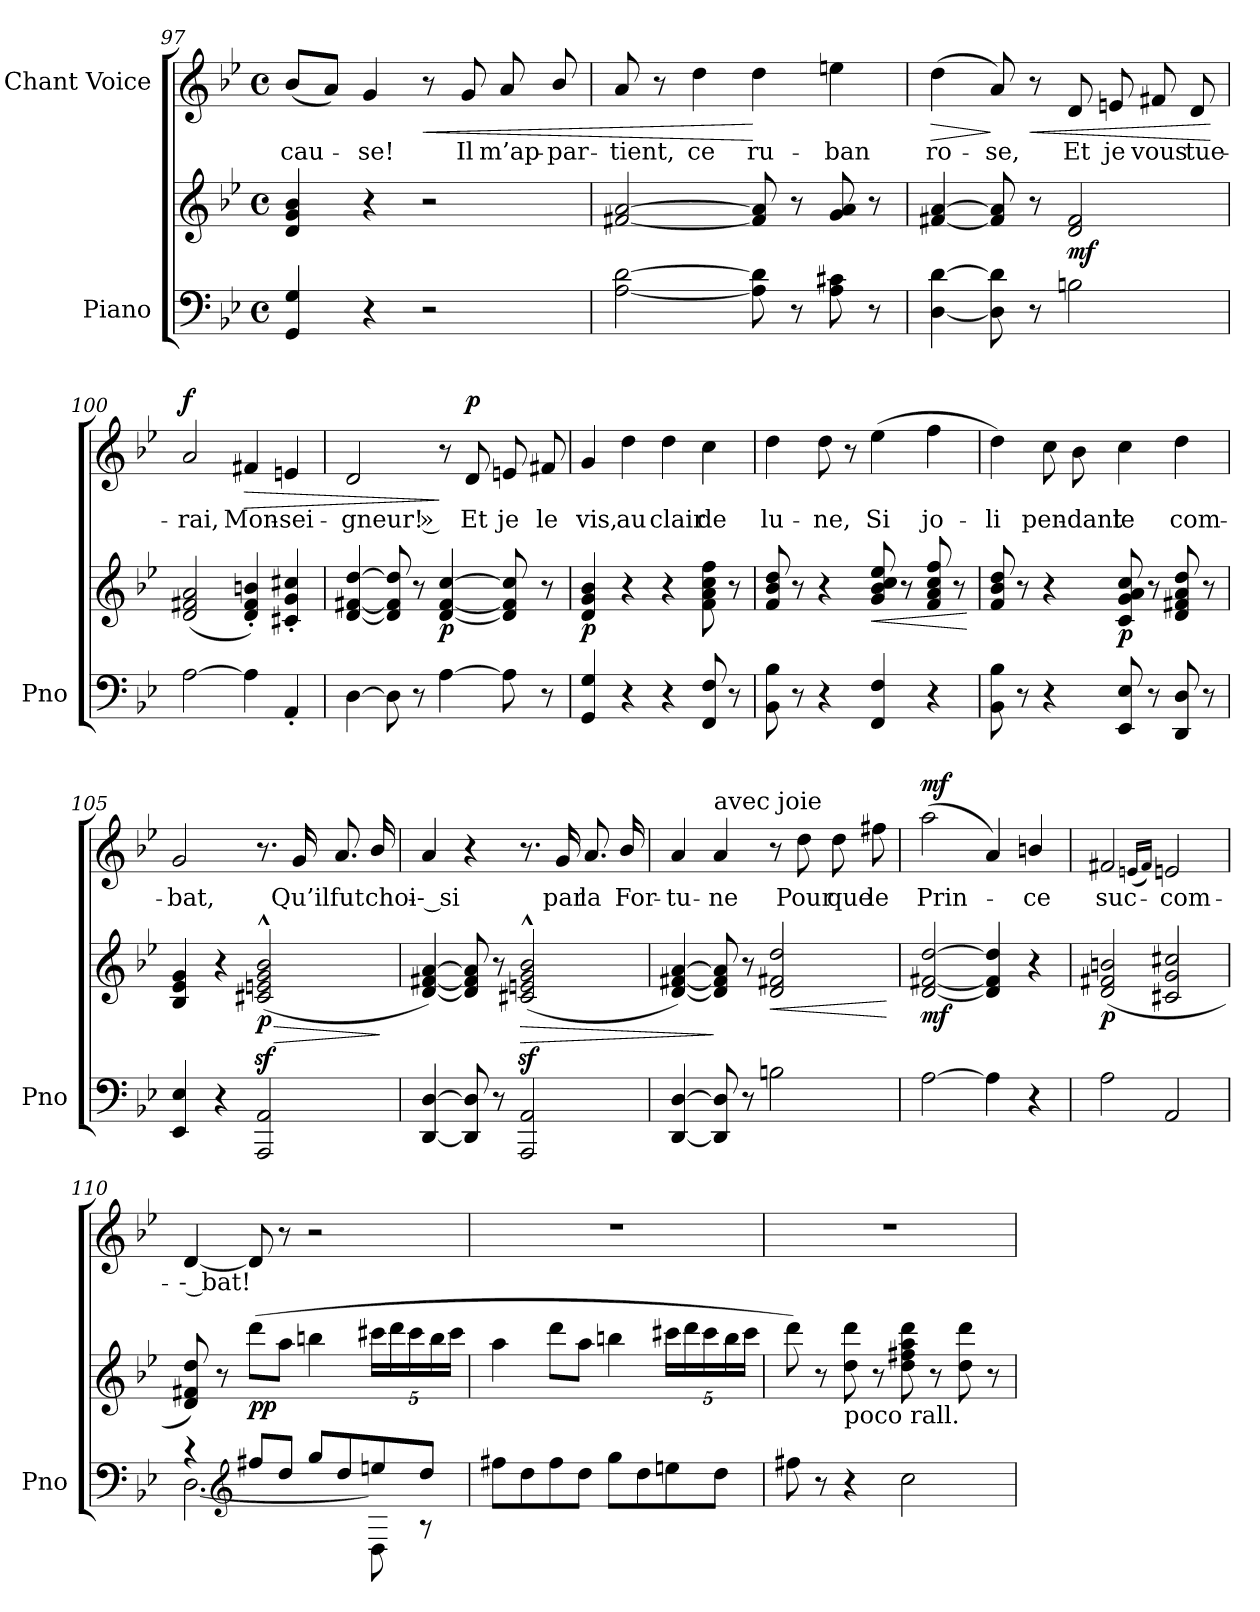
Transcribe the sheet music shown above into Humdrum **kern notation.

**kern	**kern	**dynam	**kern	**text	**dynam
*part2	*part2	*part2	*part1	*part1	*part1
*staff3	*staff2	*staff2/3	*staff1	*staff1	*staff1
*I"Piano	*	*	*I"Chant Voice	*	*
*I'Pno	*	*	*	*	*
*clefF4	*clefG2	*	*clefG2	*	*
*k[b-e-]	*k[b-e-]	*	*k[b-e-]	*	*
*M4/4	*M4/4	*	*M4/4	*	*
*met(c)	*met(c)	*	*met(c)	*	*
=97	=97	=97	=97	=97	=97
4GG/ 4G/	4d/ 4g/ 4b-/	.	(8b-/L	cau-	.
.	.	.	8a/J)	.	.
4r	4r	.	4g/	-se!	.
!	!	!	!	!	!LO:HP:b
2r	2r	.	8r	.	<
.	.	.	8g/	Il	.
.	.	.	8a/	m’ap-	.
.	.	.	8b-/	-par-	.
=98	=98	=98	=98	=98	=98
[2A\ [2d\	[2f#X/ [2a/	.	8a/	-tient,	.
.	.	.	8r	.	.
.	.	.	4dd\	ce	.
8A\] 8d\]	8f#/] 8a/]	.	4dd\	ru-	[
8r	8r	.	.	.	.
8A\ 8c#X\	8g/ 8a/	.	4een\	-ban	.
8r	8r	.	.	.	.
=99	=99	=99	=99	=99	=99
!	!	!	!	!	!LO:HP:b
[4D\ [4d\	[4f#X/ [4a/	.	(4dd\	ro-	>
8D\] 8d\]	8f#/] 8a/]	.	8a/)	-se,	]
!	!	!	!	!	!LO:HP:b
8r	8r	.	8r	.	<
!	!	!LO:DY:b	!	!	!
2Bn\	2d/ 2f#/	mf	8d/	Et	.
.	.	.	8en/	je	.
.	.	.	8f#X/	vous	.
.	.	.	8d/	tue-	.
.	.	.	.	.	[
=100	=100	=100	=100	=100	=100
!	!	!	!	!	!LO:DY:a
[2A\	(>2d/ 2f#X/ 2a/	.	2a/	-rai,	f
!	!	!	!	!	!LO:HP:b
4A\]	4d/'> 4f#/'> 4bn/'>)	.	4f#X/	Mon-	>
4AA'/	4c#X/'> 4g/'> 4cc#X/'>	.	4en/	-sei-	.
=101	=101	=101	=101	=101	=101
[4D\	[4d/ [>4f#X/ [4dd/	.	2d/	-gneur! »	.
8D\]	8d/] 8f#/] 8dd/]	.	.	.	.
8r	8r	.	.	.	.
!	!	!LO:DY:b	!	!	!
[4A\	[4d/ [>4f#/ [4cc/	p	8r	.	]
!	!	!	!	!	!LO:DY:a
.	.	.	8d/	Et	p
8A\]	8d/] 8f#/] 8cc/]	.	8en/	je	.
8r	8r	.	8f#X/	le	.
=102	=102	=102	=102	=102	=102
!	!	!LO:DY:b	!	!	!
4GG/ 4G/	4d/ 4g/ 4b-/	p	4g/	vis,	.
4r	4r	.	4dd\	au	.
4r	4r	.	4dd\	clair	.
8FF/ 8F/	8f\ 8a\ 8cc\ 8ff\	.	4cc\	de	.
8r	8r	.	.	.	.
=103	=103	=103	=103	=103	=103
8BB-\ 8B-\	8f/ 8b-/ 8dd/	.	4dd\	lu-	.
8r	8r	.	.	.	.
4r	4r	.	8dd\	-ne,	.
.	.	.	8r	.	.
!	!	!LO:HP:b	!	!	!
4FF/ 4F/	8g/ 8b-/ 8cc/ 8ee-/	<	(4ee-\	Si	.
.	8r	.	.	.	.
4r	8f/ 8a/ 8cc/ 8ff/	.	4ff\	jo-	.
.	8r	.	.	.	.
.	.	[	.	.	.
=104	=104	=104	=104	=104	=104
8BB-\ 8B-\	8f/ 8b-/ 8dd/	.	4dd\)	-li	.
8r	8r	.	.	.	.
4r	4r	.	8cc\	pen-	.
.	.	.	8b-\	-dant	.
!	!	!LO:DY:b	!	!	!
8EE-/ 8E-/	8c/ 8g/ 8a/ 8cc/	p	4cc\	le	.
8r	8r	.	.	.	.
8DD/ 8D/	8d/ 8f#X/ 8a/ 8dd/	.	4dd\	com-	.
8r	8r	.	.	.	.
=105	=105	=105	=105	=105	=105
4EE-/ 4E-/	4B-/ 4e-/ 4g/	.	2g/	-bat,	.
4r	4r	.	.	.	.
!	!	!LO:HP:b	!	!	!
!	!	!LO:DY:n=1:b	!	!	!
2AAA/ 2AA/	(>2c#X/z<^^ 2en/z<^^ 2g/z<^^ 2b-/z<^^	> p	8.r	.	.
!	!	!	!	!	!LO:DY:a
!	!	!	!	!	!LO:DY:n=1:a
.	.	.	16g/	Qu’il	other-dynamics f
.	.	.	8.a/	fut	.
.	.	.	16b-/	choi-	.
.	.	]	.	.	.
=106	=106	=106	=106	=106	=106
[4DD/ [4D/	[4d/ [>4f#X/ [4a/)	.	4a/	-- si	.
8DD/] 8D/]	8d/] 8f#/] 8a/]	.	4r	.	.
8r	8r	.	.	.	.
!	!	!LO:HP:b	!	!	!LO:DY:a
!	!	!	!	!	!LO:DY:n=1:a
2AAA/ 2AA/	(>2c#X/z<^^ 2en/z<^^ 2g/z<^^ 2b-/z<^^	>	8.r	.	other-dynamics f
.	.	.	16g/	par	.
.	.	.	8.a/	la	.
.	.	.	16b-/	For-	.
=107	=107	=107	=107	=107	=107
[4DD/ [4D/	[4d/ [>4f#X/ [4a/)	.	4a/	-tu-	.
!	!	!	!LO:TX:a:t=avec joie	!	!
8DD/] 8D/]	8d/] 8f#/] 8a/]	]	4a/	-ne	.
8r	8r	.	.	.	.
!	!	!LO:HP:b	!	!	!
2Bn\	2d/ 2f#X/ 2dd/	<	8r	.	.
.	.	.	8dd\	Pour	.
.	.	.	8dd\	que	.
.	.	.	8ff#X\	le	.
.	.	[	.	.	.
=108	=108	=108	=108	=108	=108
!	!	!LO:DY:b	!	!	!LO:DY:a
[2A\	[2d/ [>2f#X/ [2dd/	mf	(2aa\	Prin-	mf
4A\]	4d/] 4f#/] 4dd/]	.	4a/)	.	.
4r	4r	.	4bn/	-ce	.
=109	=109	=109	=109	=109	=109
!	!	!LO:DY:b	!	!	!
2A\	(>2d/ 2f#X/ 2bn/	p	2f#X/	suc-	.
.	.	.	(16qen/LL	.	.
.	.	.	16qf#/JJ)	.	.
2AA/	2c#X/ 2g/ 2cc#X/	.	2en/	-com-	.
=110	=110	=110	=110	=110	=110
*^	*	*	*	*	*
4r	[2.D\	8d/ 8f#X/ 8dd/)	.	[4d/	-- bat!	.
.	.	8r	.	.	.	.
*clefG2	*	*	*	*	*	*
!	!	!	!LO:DY:b	!	!	!
8ff#X/L	.	(8ddd\L	pp	8d/]	.	.
8dd/J	.	8aa\J	.	8r	.	.
8gg/L	.	4bbn\	.	2r	.	.
8dd/	.	.	.	.	.	.
*	*	*Xbrackettup	*	*	*	*
8een/	8D\]	20ccc#X\LL	.	.	.	.
.	.	20ddd\	.	.	.	.
.	.	20ccc#\	.	.	.	.
8dd/J	8r	.	.	.	.	.
.	.	20bb\	.	.	.	.
.	.	20ccc#\JJ	.	.	.	.
*v	*v	*	*	*	*	*
=111	=111	=111	=111	=111	=111
8ff#X\L	4aa\	.	1r	.	.
8dd\	.	.	.	.	.
8ff#\	8ddd\L	.	.	.	.
8dd\J	8aa\J	.	.	.	.
8gg\L	4bbn\	.	.	.	.
8dd\	.	.	.	.	.
8een\	20ccc#X\LL	.	.	.	.
.	20ddd\	.	.	.	.
.	20ccc#\	.	.	.	.
8dd\J	.	.	.	.	.
.	20bb\	.	.	.	.
.	20ccc#\JJ	.	.	.	.
=112	=112	=112	=112	=112	=112
8ff#X\	8ddd\)	.	1r	.	.
8r	8r	.	.	.	.
!	!LO:TX:b:t=poco rall.	!	!	!	!
4r	8dd\ 8ddd\	.	.	.	.
.	8r	.	.	.	.
2cc\	8dd\ 8ff#X\ 8aa\ 8ddd\	.	.	.	.
.	8r	.	.	.	.
.	8dd\ 8ddd\	.	.	.	.
.	8r	.	.	.	.
=	=	=	=	=	=
*-	*-	*-	*-	*-	*-
